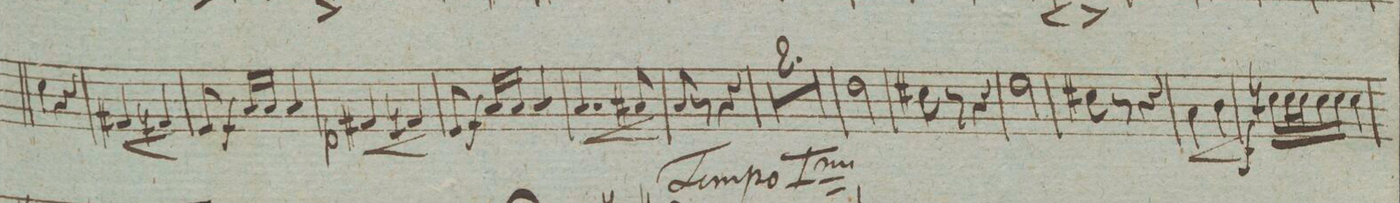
**kern	**dynam
*I"Clarinetto 2do in C:	*
*clefG2	*
*k[f#c#g#]	*
*M2/4	*
4cc#\	.
4r	.
=46	=46
4f#X/	<
4fn/	[[
=47	=47
8e/	.
16a/LL	f
16a/JJ	.
4a/	.
=48	=48
4f#X/	p <
4fn/	[[
=49	=49
8e/	.
16a/LL	f
16a/JJ	.
4a/	.
=50	=50
4.a/	<
8a#X/	.
.	[[
=51	=51
8a/	.
8r	.
4r	.
=52	=52
2r	.
=53	=53
2r	.
=54	=54
2dd\	.
=55	=55
8cc#X\	.
8r	.
4r	.
=56	=56
2dd\	.
=57	=57
8cc#X\	.
8r	.
4r	.
=58	=58
4a\	<
4b\	[[
=59	=59
16ccn\LL	f
32cc\L	.
32cc\J	.
16cc\	.
16cc\JJ	.
4cc\	.
=60	=60
*-	*-
